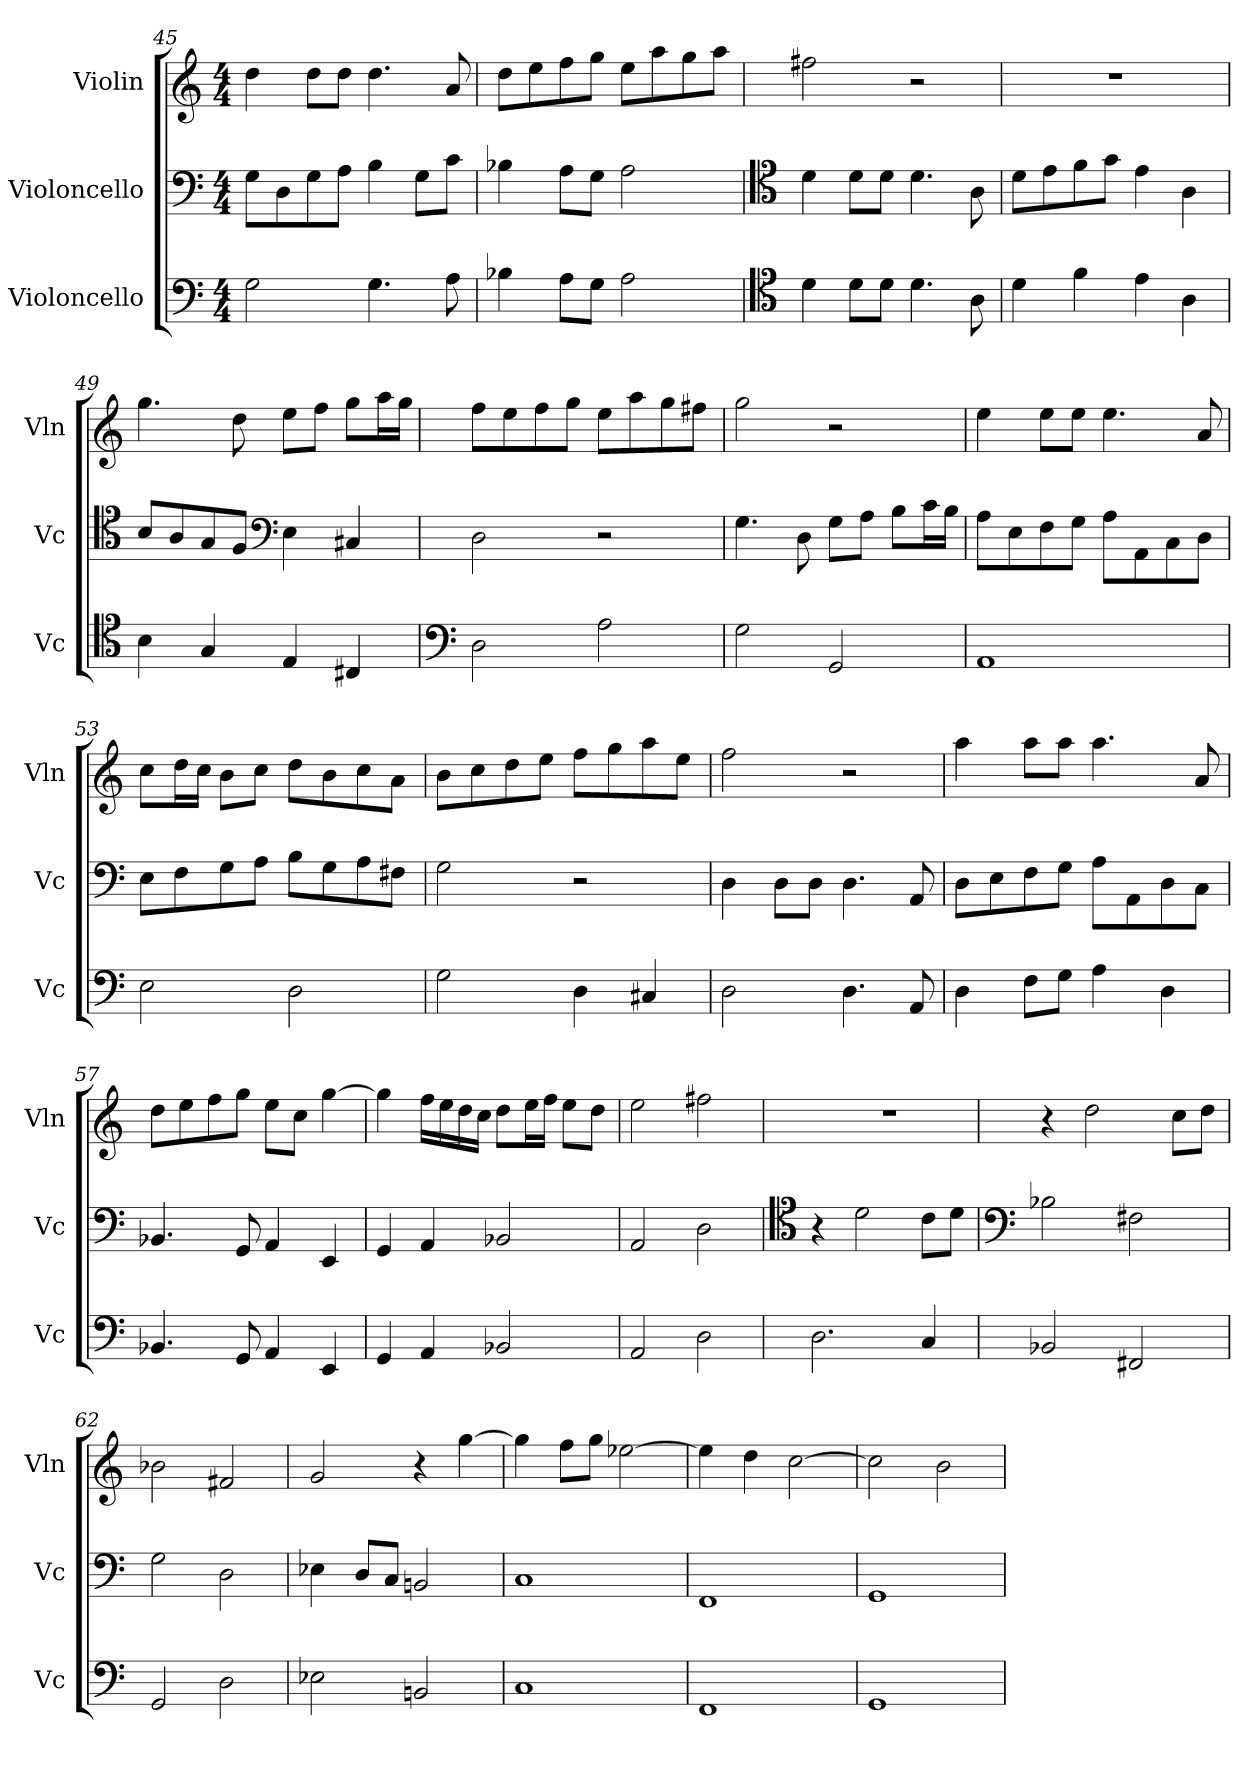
**kern	**kern	**kern
*part3	*part2	*part1
*staff3	*staff2	*staff1
*I"Violoncello	*I"Violoncello	*I"Violin
*I'Vc	*I'Vc	*I'Vln
*clefF4	*clefF4	*clefG2
*k[]	*k[]	*k[]
*M4/4	*M4/4	*M4/4
=45	=45	=45
2G\	8G\L	4dd\
.	8D\	.
.	8G\	8dd\L
.	8A\J	8dd\J
4.G\	4B\	4.dd\
.	8G\L	.
8A\	8c\J	8a/
=46	=46	=46
4B-X\	4B-X\	8dd\L
.	.	8ee\
8A\L	8A\L	8ff\
8G\J	8G\J	8gg\J
2A\	2A\	8ee\L
.	.	8aa\
.	.	8gg\
.	.	8aa\J
=47	=47	=47
*clefC4	*clefC4	*
4d\	4d\	2ff#X\
8d\L	8d\L	.
8d\J	8d\J	.
4.d\	4.d\	2r
8A\	8A\	.
=48	=48	=48
4d\	8d\L	1r
.	8e\	.
4f\	8f\	.
.	8g\J	.
4e\	4e\	.
4A\	4A\	.
=49	=49	=49
4B\	8B/L	4.gg\
.	8A/	.
4G/	8G/	.
.	8F/J	8dd\
*	*clefF4	*
4E/	4E\	8ee\L
.	.	8ff\J
4C#X/	4C#X/	8gg\L
.	.	16aa\L
.	.	16gg\JJ
=50	=50	=50
*clefF4	*	*
2D\	2D\	8ff\L
.	.	8ee\
.	.	8ff\
.	.	8gg\J
2A\	2r	8ee\L
.	.	8aa\
.	.	8gg\
.	.	8ff#X\J
=51	=51	=51
2G\	4.G\	2gg\
.	8D\	.
2GG/	8G\L	2r
.	8A\J	.
.	8B\L	.
.	16c\L	.
.	16B\JJ	.
=52	=52	=52
1AA	8A\L	4ee\
.	8E\	.
.	8F\	8ee\L
.	8G\J	8ee\J
.	8A\L	4.ee\
.	8AA\	.
.	8C\	.
.	8D\J	8a/
=53	=53	=53
2E\	8E\L	8cc\L
.	8F\	16dd\L
.	.	16cc\JJ
.	8G\	8b\L
.	8A\J	8cc\J
2D\	8B\L	8dd\L
.	8G\	8b\
.	8A\	8cc\
.	8F#X\J	8a\J
=54	=54	=54
2G\	2G\	8b\L
.	.	8cc\
.	.	8dd\
.	.	8ee\J
4D\	2r	8ff\L
.	.	8gg\
4C#X/	.	8aa\
.	.	8ee\J
=55	=55	=55
2D\	4D\	2ff\
.	8D\L	.
.	8D\J	.
4.D\	4.D\	2r
8AA/	8AA/	.
=56	=56	=56
4D\	8D\L	4aa\
.	8E\	.
8F\L	8F\	8aa\L
8G\J	8G\J	8aa\J
4A\	8A\L	4.aa\
.	8AA\	.
4D\	8D\	.
.	8C\J	8a/
=57	=57	=57
4.BB-X/	4.BB-X/	8dd\L
.	.	8ee\
.	.	8ff\
8GG/	8GG/	8gg\J
4AA/	4AA/	8ee\L
.	.	8cc\J
4EE/	4EE/	[4gg\
=58	=58	=58
4GG/	4GG/	4gg\]
4AA/	4AA/	16ff\LL
.	.	16ee\
.	.	16dd\
.	.	16cc\JJ
2BB-X/	2BB-X/	8dd\L
.	.	16ee\L
.	.	16ff\JJ
.	.	8ee\L
.	.	8dd\J
=59	=59	=59
2AA/	2AA/	2ee\
2D\	2D\	2ff#X\
=60	=60	=60
*	*clefC4	*
2.D\	4r	1r
.	2d\	.
4C/	8c\L	.
.	8d\J	.
=61	=61	=61
*	*clefF4	*
2BB-X/	2B-X\	4r
.	.	2dd\
2FF#X/	2F#X\	.
.	.	8cc\L
.	.	8dd\J
=62	=62	=62
2GG/	2G\	2b-X\
2D\	2D\	2f#X/
=63	=63	=63
2E-X\	4E-X\	2g/
.	8D/L	.
.	8C/J	.
2BBn/	2BBn/	4r
.	.	[4gg\
=64	=64	=64
1C	1C	4gg\]
.	.	8ff\L
.	.	8gg\J
.	.	[2ee-X\
=65	=65	=65
1FF	1FF	4ee-\]
.	.	4dd\
.	.	[2cc\
=66	=66	=66
1GG	1GG	2cc\]
.	.	2b\
=	=	=
*-	*-	*-
